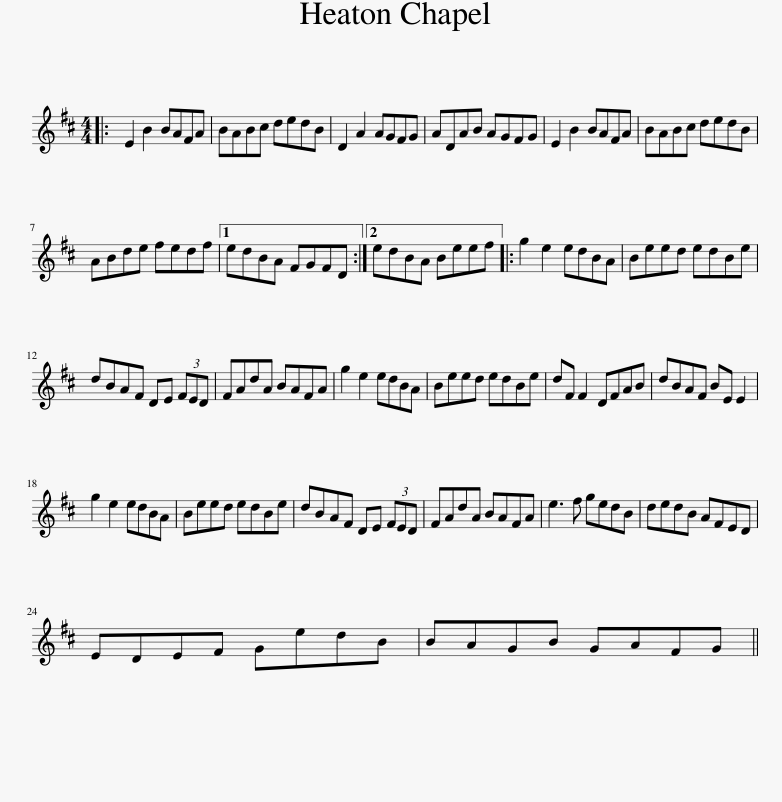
X:1
L:1/8
M:4/4
I:linebreak $
K:D
V:1 treble
V:1
|: E2 B2 BAFA | BABc dedB | D2 A2 AGFG | ADAB AGFG | E2 B2 BAFA | %5
 BABc dedB |$ ABde fedf |1 edBA FGFD :|2 edBA Beef |: g2 e2 edBA | %10
 Beed edBe |$ dBAF DE (3FED | FAdA BAFA | g2 e2 edBA | Beed edBe | %15
 dF F2 DFAB | dBAF BE E2 |$ g2 e2 edBA | Beed edBe | dBAF DE (3FED | %20
 FAdA BAFA | e3 f gedB | dedB AFED |$ EDEF GedB | BAGB GAFG || %25
